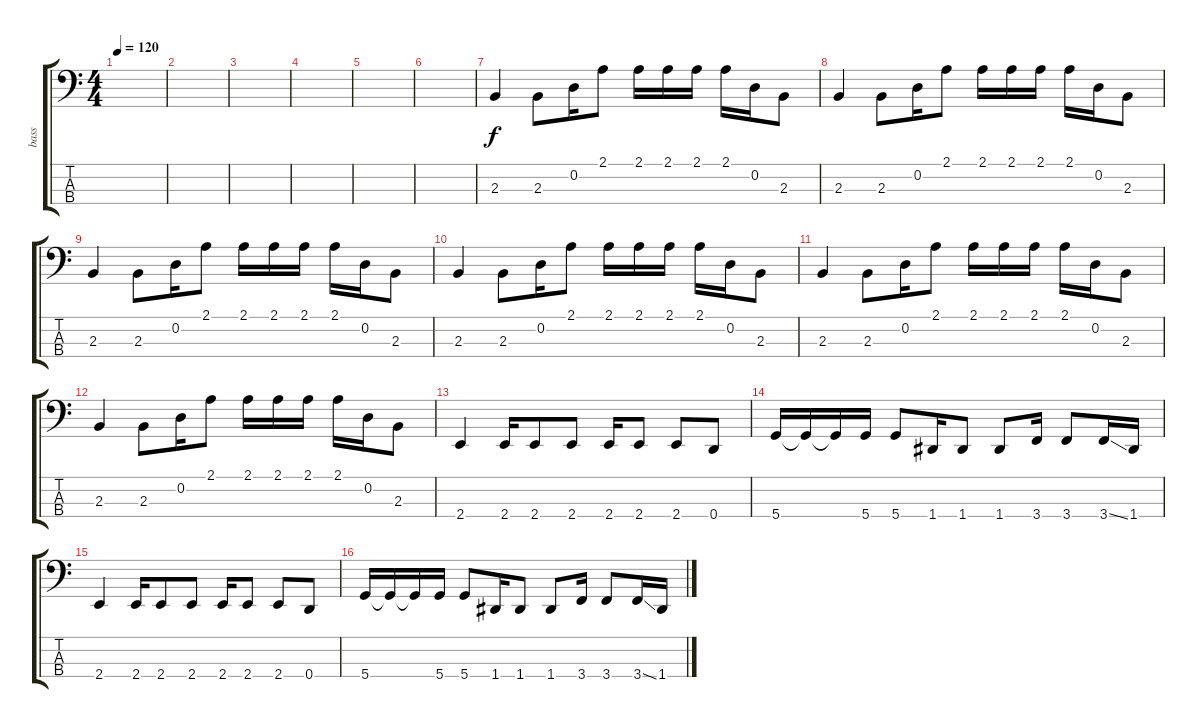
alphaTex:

\track ("bass" "bass") {instrument electricbassfinger}
\staff {score tabs}
\tuning (G2 D2 A1 D1) {hide}
\ts (4 4)
\tempo 120
\clef f4
\ks c
|
|
|
|
|
|
2.3.4 2.3.8 0.2.16 2.1.8 2.1.16 2.1.16 2.1.16 2.1.16 0.2.16 2.3.8 |
2.3.4 2.3.8 0.2.16 2.1.8 2.1.16 2.1.16 2.1.16 2.1.16 0.2.16 2.3.8 |
2.3.4 2.3.8 0.2.16 2.1.8 2.1.16 2.1.16 2.1.16 2.1.16 0.2.16 2.3.8 |
2.3.4 2.3.8 0.2.16 2.1.8 2.1.16 2.1.16 2.1.16 2.1.16 0.2.16 2.3.8 |
2.3.4 2.3.8 0.2.16 2.1.8 2.1.16 2.1.16 2.1.16 2.1.16 0.2.16 2.3.8 |
2.3.4 2.3.8 0.2.16 2.1.8 2.1.16 2.1.16 2.1.16 2.1.16 0.2.16 2.3.8 |
2.4.4 2.4.16 2.4.8 2.4.8 2.4.16 2.4.8 2.4.8 0.4.8 |
5.4.16 5.4{t}.16 5.4{t}.16 5.4.16 5.4.8 1.4.16 1.4.8 1.4.8 3.4.16 3.4.8 3.4{ss}.16 1.4.16 |
2.4.4 2.4.16 2.4.8 2.4.8 2.4.16 2.4.8 2.4.8 0.4.8 |
5.4.16 5.4{t}.16 5.4{t}.16 5.4.16 5.4.8 1.4.16 1.4.8 1.4.8 3.4.16 3.4.8 3.4{ss}.16 1.4.16
